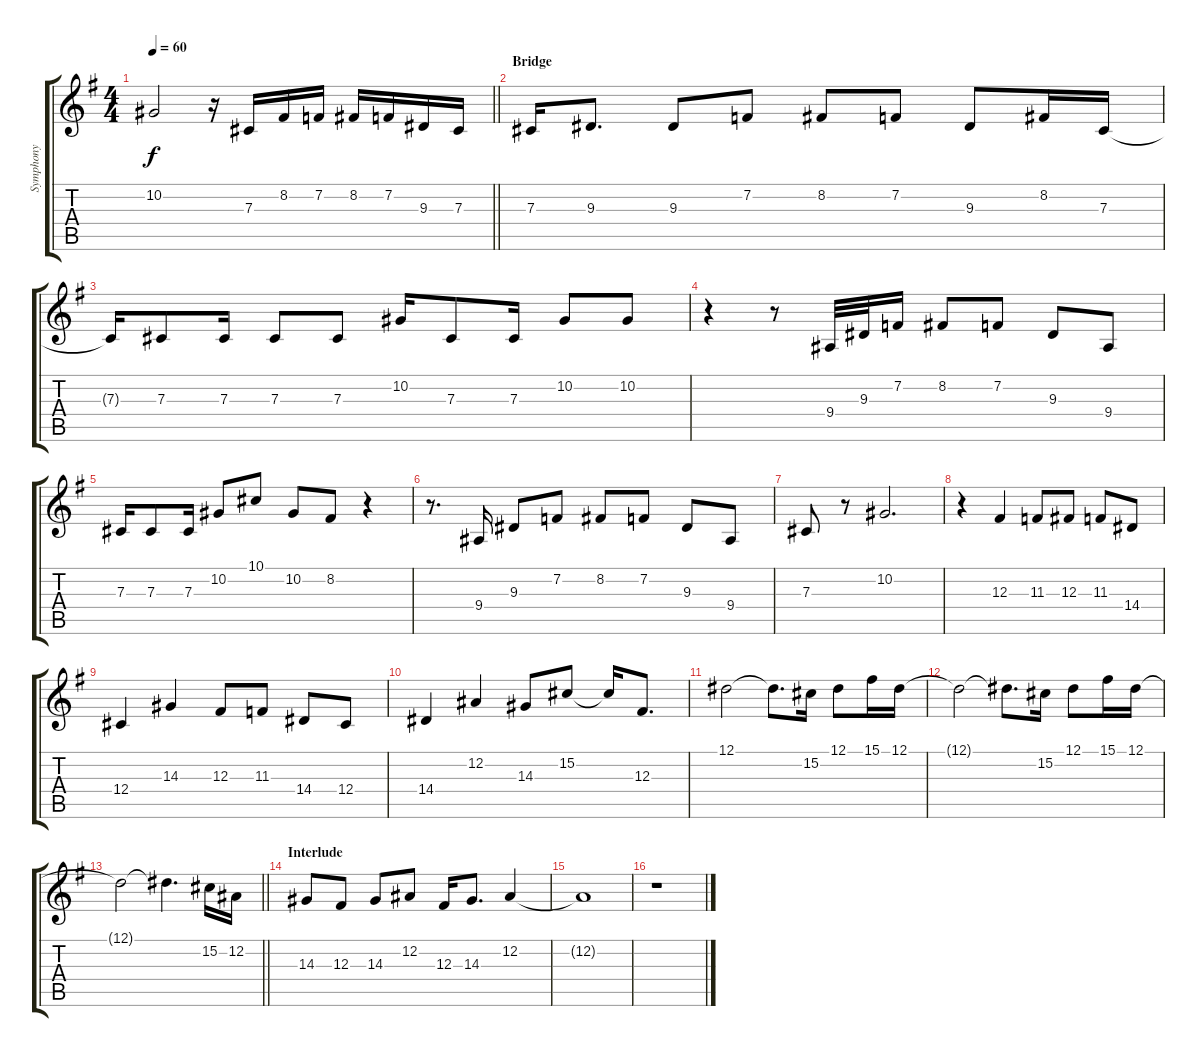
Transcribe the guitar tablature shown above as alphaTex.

\track ("Symphony" "Symphony") {instrument stringensemble1}
\staff {score tabs}
\tuning (Eb4 Bb3 Gb3 Db3 Ab2 Eb2) {hide}
\ts (4 4)
\tempo 60
\clef g2
\barLineRight lightlight
\ks g
10.2.2{dy f} r.16 7.3.16 8.2.16 7.2.16 8.2.16 7.2.16 9.3.16 7.3.16 |
\section ("" "Bridge")
7.3.16 9.3.8{d} 9.3.8 7.2.8 8.2.8 7.2.8 9.3.8 8.2.16 7.3.16 |
7.3{t}.16 7.3.8 7.3.16 7.3.8 7.3.8 10.2.16 7.3.8 7.3.16 10.2.8 10.2.8 |
r.4 r.8 9.4.32 9.3.32 7.2.16 8.2.8 7.2.8 9.3.8 9.4.8 |
7.3.16 7.3.8 7.3.16 10.2.8 10.1.8 10.2.8 8.2.8 r.4 |
r.8{d} 9.4.16 9.3.8 7.2.8 8.2.8 7.2.8 9.3.8 9.4.8 |
7.3.8 r.8 10.2.2{d} |
r.4 12.3.4 11.3.8 12.3.8 11.3.8 14.4.8 |
12.4.4 14.3.4 12.3.8 11.3.8 14.4.8 12.4.8 |
14.4.4 12.2.4 14.3.8 15.2.8 15.2{t}.16 12.3.8{d} |
12.1.2 12.1{t}.8{d} 15.2.16 12.1.8 15.1.16 12.1.16 |
12.1{t}.2 12.1{t}.8{d} 15.2.16 12.1.8 15.1.16 12.1.16 |
\barLineRight lightlight
12.1{t}.2 12.1{t}.4{d} 15.2.16 12.2.16 |
\section ("" "Interlude")
14.3.8 12.3.8 14.3.8 12.2.8 12.3.16 14.3.8{d} 12.2.4 |
12.2{t}.1 |
r.1
